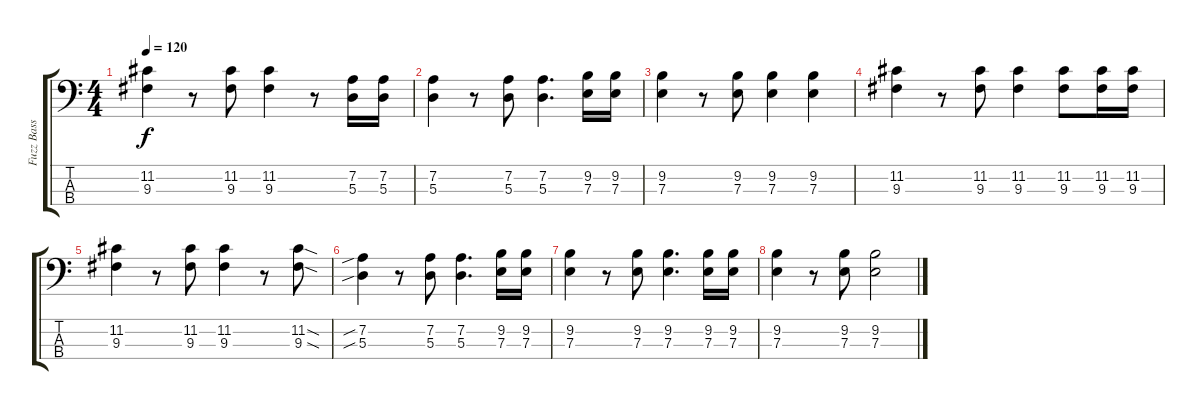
\track ("Fuzz Bass" "Fuzz Bass") {instrument distortionguitar}
\staff {score tabs}
\tuning (G2 D2 A1 E1) {hide}
\ts (4 4)
\tempo 120
\clef f4
\ks c
(11.2 9.3).4{dy f} r.8 (11.2 9.3).8 (11.2 9.3).4 r.8 (7.2 5.3).16 (7.2 5.3).16 |
(7.2 5.3).4 r.8 (7.2 5.3).8 (7.2 5.3).4{d} (9.2 7.3).16 (9.2 7.3).16 |
(9.2 7.3).4 r.8 (9.2 7.3).8 (9.2 7.3).4 (9.2 7.3).4 |
(11.2 9.3).4 r.8 (11.2 9.3).8 (11.2 9.3).4 (11.2 9.3).8 (11.2 9.3).16 (11.2 9.3).16 |
(11.2 9.3).4 r.8 (11.2 9.3).8 (11.2 9.3).4 r.8 (11.2{sod} 9.3{sod}).8 |
(7.2{sib} 5.3{sib}).4 r.8 (7.2 5.3).8 (7.2 5.3).4{d} (9.2 7.3).16 (9.2 7.3).16 |
(9.2 7.3).4 r.8 (9.2 7.3).8 (9.2 7.3).4{d} (9.2 7.3).16 (9.2 7.3).16 |
(9.2 7.3).4 r.8 (9.2 7.3).8 (9.2 7.3).2
